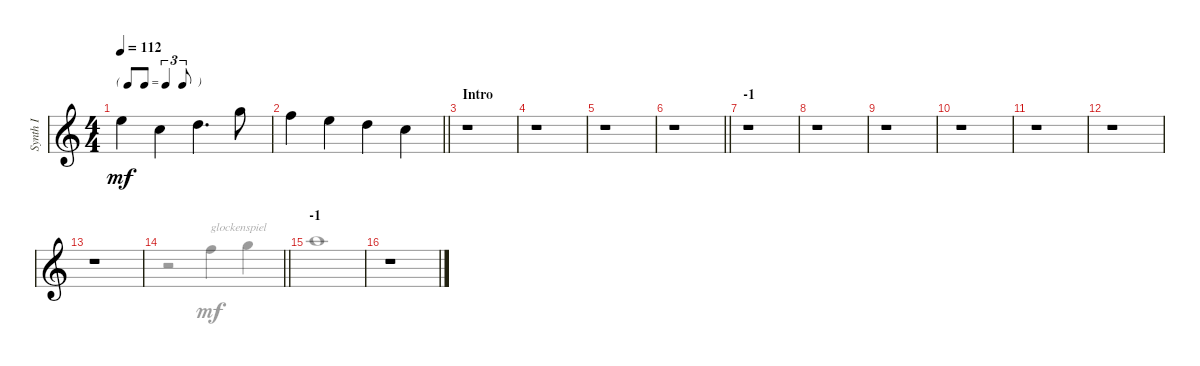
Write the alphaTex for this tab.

\track ("Synth I" "Synth I") {instrument fx1rain}
\staff {score}
\tuning (E4 B3 G3 D3 A2 E2 B1) {hide}
\voice
\ts (4 4)
\tf triplet8th
\tempo 112
\clef g2
\ks c
12.1.4{dy mf instrument fx1rain} 8.1.4 10.1.4{d} 15.1.8 |
\barLineRight lightlight
13.1.4 12.1.4 10.1.4 8.1.4 |
\section ("" "Intro")
r.1 |
r.1 |
r.1 |
\barLineRight lightlight
r.1 |
\section ("" "-1")
r.1 |
r.1 |
r.1 |
r.1 |
r.1 |
r.1 |
r.1 |
\barLineRight lightlight
|
\section ("" "-1")
|
r.1
\voice
\clef g2
\ottava regular
\simile none
\ks c
|
\barLineRight lightlight
|
|
|
|
\barLineRight lightlight
|
|
|
|
|
|
|
|
\barLineRight lightlight
r.2 13.1.4{txt "glockenspiel"} 15.1.4 |
17.1.1 |
